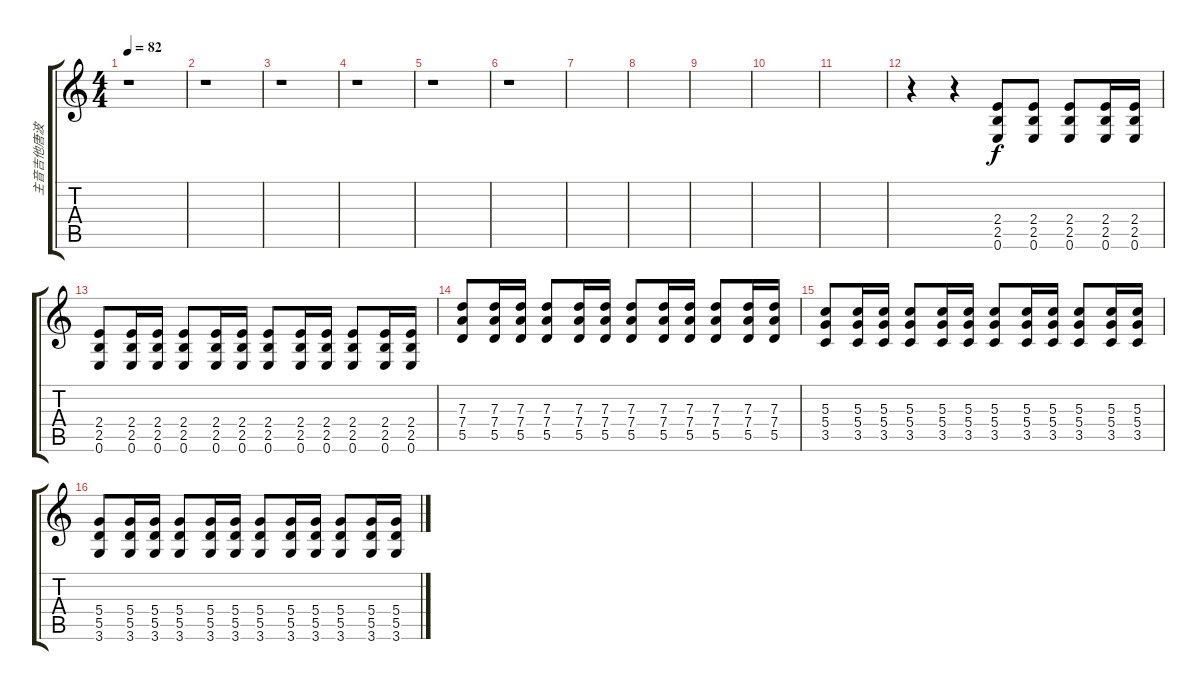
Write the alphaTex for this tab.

\track ("主音吉他唐波" "主音吉他唐波") {instrument overdrivenguitar}
\staff {score tabs}
\tuning (E4 B3 G3 D3 A2 E2) {hide}
\ts (4 4)
\tempo 82
\clef g2
\ks c
r.1{dy f} |
r.1 |
r.1 |
r.1 |
r.1 |
r.1 |
|
|
|
|
|
r.4 r.4 (2.4 2.5 0.6).8 (2.4 2.5 0.6).8 (2.4 2.5 0.6).8 (2.4 2.5 0.6).16 (2.4 2.5 0.6).16 |
(2.4 2.5 0.6).8 (2.4 2.5 0.6).16 (2.4 2.5 0.6).16 (2.4 2.5 0.6).8 (2.4 2.5 0.6).16 (2.4 2.5 0.6).16 (2.4 2.5 0.6).8 (2.4 2.5 0.6).16 (2.4 2.5 0.6).16 (2.4 2.5 0.6).8 (2.4 2.5 0.6).16 (2.4 2.5 0.6).16 |
(7.3 7.4 5.5).8 (7.3 7.4 5.5).16 (7.3 7.4 5.5).16 (7.3 7.4 5.5).8 (7.3 7.4 5.5).16 (7.3 7.4 5.5).16 (7.3 7.4 5.5).8 (7.3 7.4 5.5).16 (7.3 7.4 5.5).16 (7.3 7.4 5.5).8 (7.3 7.4 5.5).16 (7.3 7.4 5.5).16 |
(5.3 5.4 3.5).8 (5.3 5.4 3.5).16 (5.3 5.4 3.5).16 (5.3 5.4 3.5).8 (5.3 5.4 3.5).16 (5.3 5.4 3.5).16 (5.3 5.4 3.5).8 (5.3 5.4 3.5).16 (5.3 5.4 3.5).16 (5.3 5.4 3.5).8 (5.3 5.4 3.5).16 (5.3 5.4 3.5).16 |
(5.4 5.5 3.6).8 (5.4 5.5 3.6).16 (5.4 5.5 3.6).16 (5.4 5.5 3.6).8 (5.4 5.5 3.6).16 (5.4 5.5 3.6).16 (5.4 5.5 3.6).8 (5.4 5.5 3.6).16 (5.4 5.5 3.6).16 (5.4 5.5 3.6).8 (5.4 5.5 3.6).16 (5.4 5.5 3.6).16
